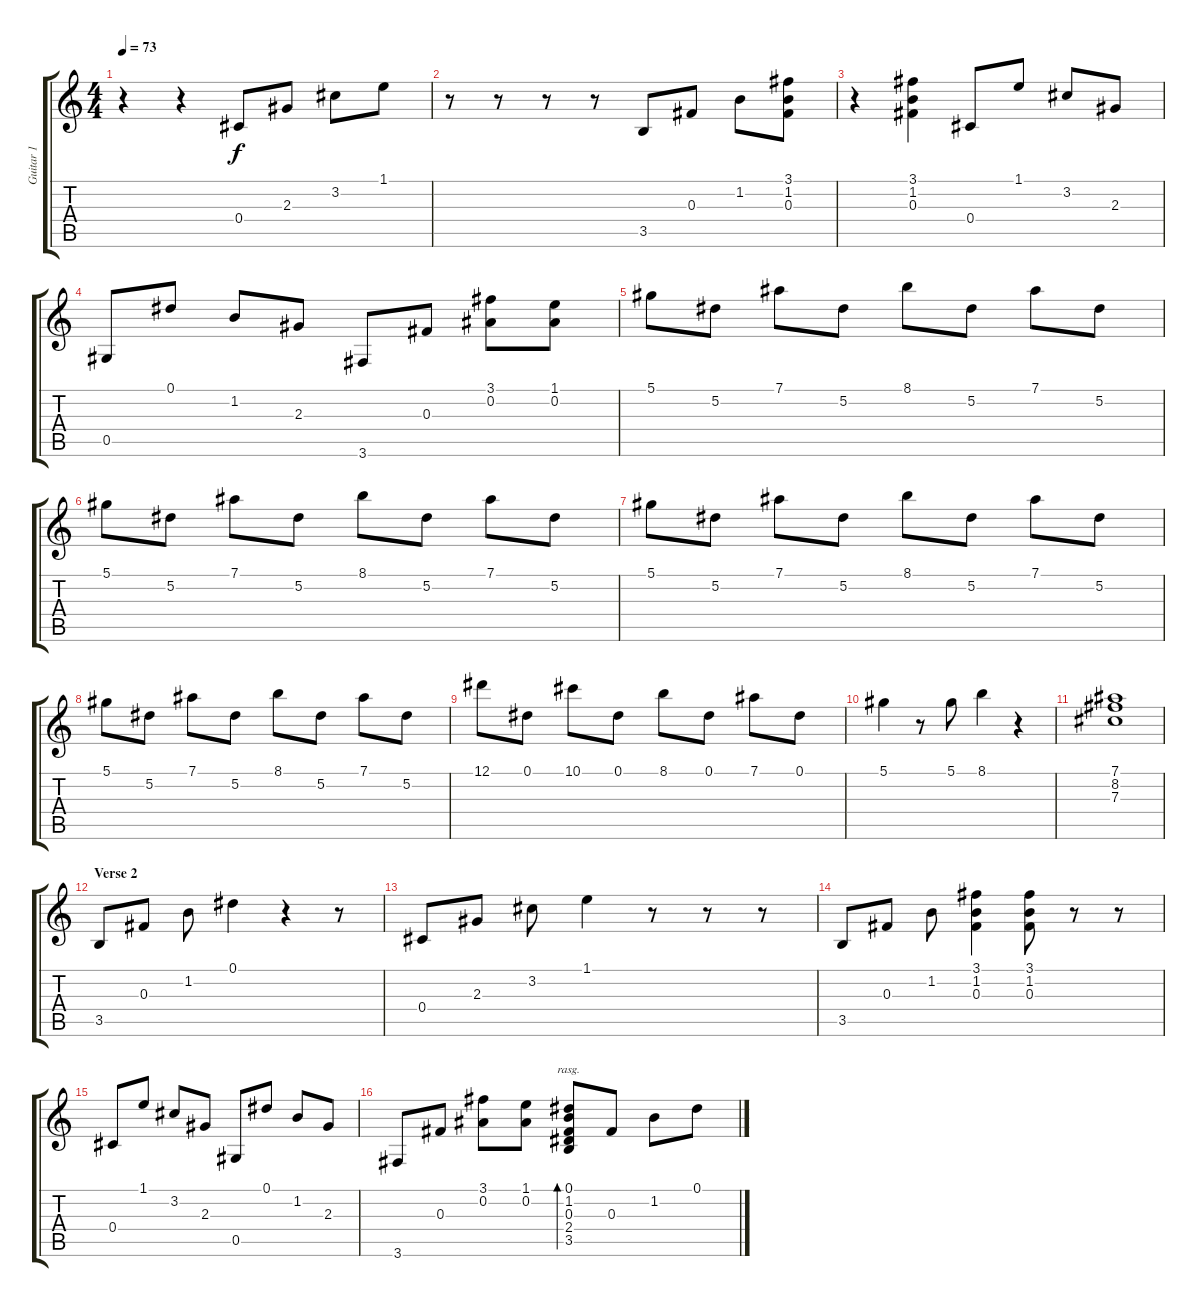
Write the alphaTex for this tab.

\track ("Guitar 1" "Guitar 1") {instrument acousticguitarsteel}
\staff {score tabs}
\tuning (Eb4 Bb3 Gb3 Db3 Ab2 Eb2) {hide}
\ts (4 4)
\tempo 73
\clef g2
\ks c
r.4{dy f} r.4 0.4.8 2.3.8 3.2.8 1.1.8 |
r.8 r.8 r.8 r.8 3.5.8 0.3.8 1.2.8 (3.1 1.2 0.3).8 |
r.4 (3.1 1.2 0.3).4 0.4.8 1.1.8 3.2.8 2.3.8 |
0.5.8 0.1.8 1.2.8 2.3.8 3.6.8 0.3.8 (3.1 0.2).8 (1.1 0.2).8 |
5.1.8 5.2.8 7.1.8 5.2.8 8.1.8 5.2.8 7.1.8 5.2.8 |
5.1.8 5.2.8 7.1.8 5.2.8 8.1.8 5.2.8 7.1.8 5.2.8 |
5.1.8 5.2.8 7.1.8 5.2.8 8.1.8 5.2.8 7.1.8 5.2.8 |
5.1.8 5.2.8 7.1.8 5.2.8 8.1.8 5.2.8 7.1.8 5.2.8 |
12.1.8 0.1.8 10.1.8 0.1.8 8.1.8 0.1.8 7.1.8 0.1.8 |
5.1.4 r.8 5.1.8 8.1.4 r.4 |
(7.1 8.2 7.3).1 |
\section ("" "Verse 2")
3.5.8 0.3.8 1.2.8 0.1.4 r.4 r.8 |
0.4.8 2.3.8 3.2.8 1.1.4 r.8 r.8 r.8 |
3.5.8 0.3.8 1.2.8 (3.1 1.2 0.3).4 (3.1 1.2 0.3).8 r.8 r.8 |
0.4.8 1.1.8 3.2.8 2.3.8 0.5.8 0.1.8 1.2.8 2.3.8 |
3.6.8 0.3.8 (3.1 0.2).8 (1.1 0.2).8 (0.1 1.2 0.3 2.4 3.5).8{bd 120 rasg ii} 0.3.8 1.2.8 0.1.8
